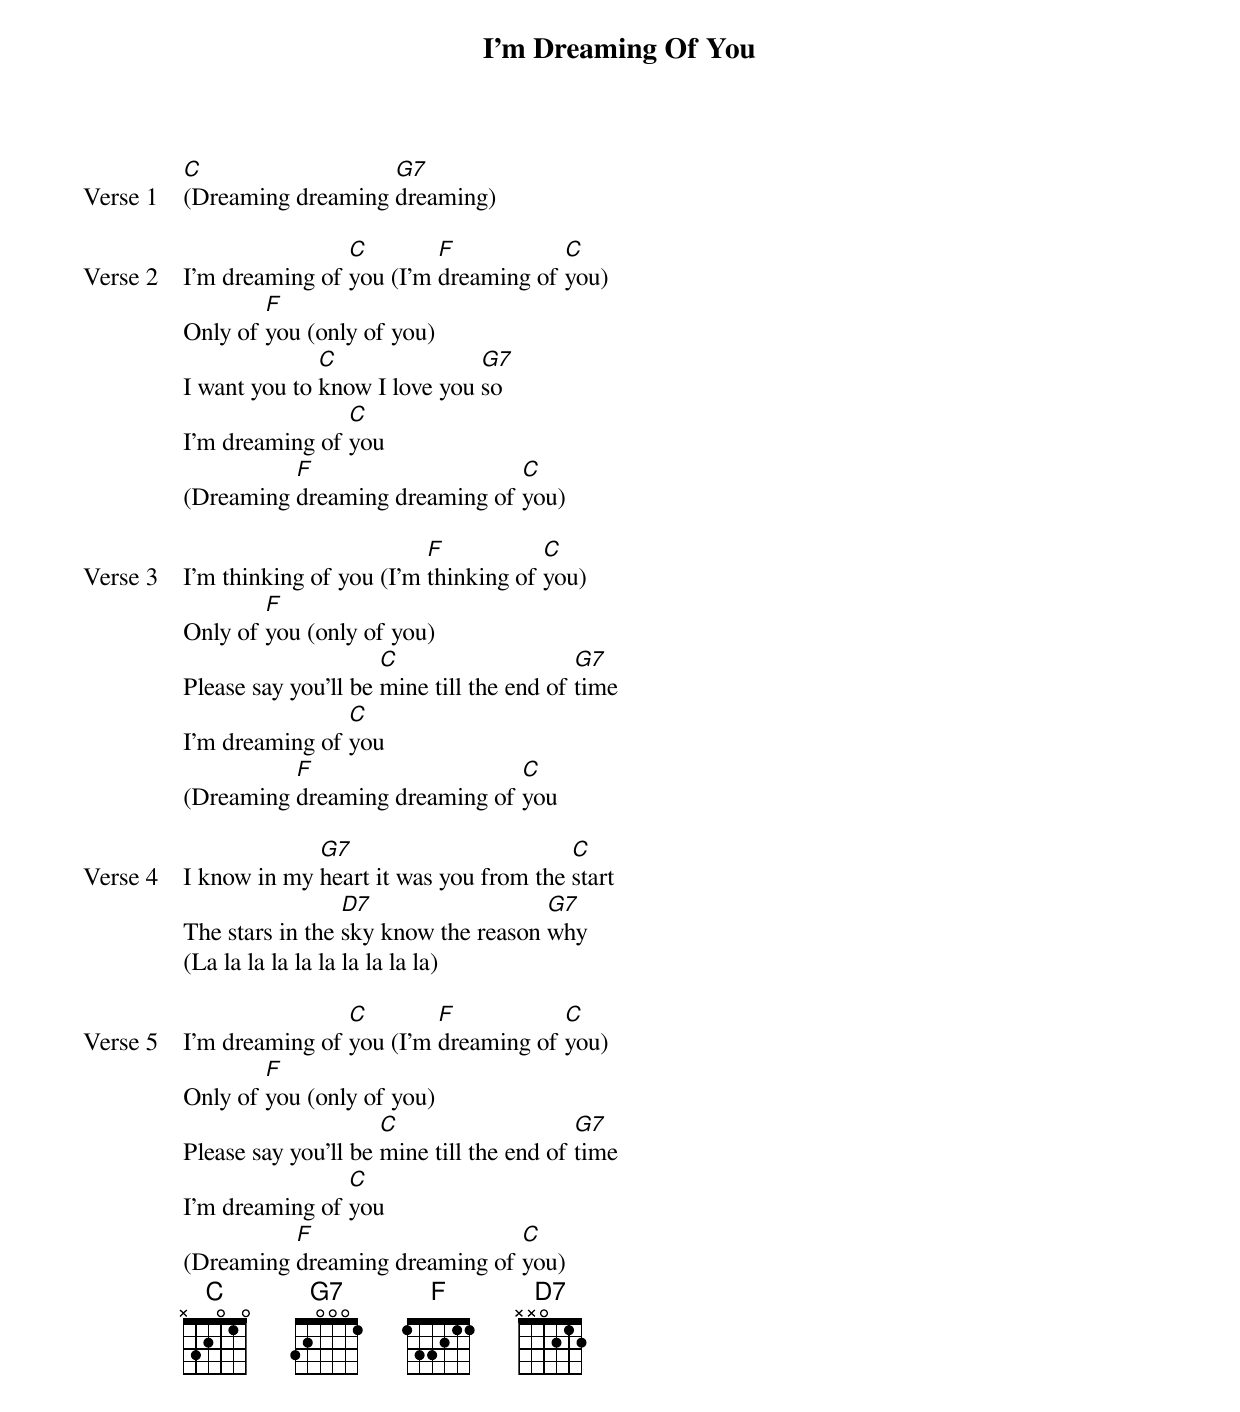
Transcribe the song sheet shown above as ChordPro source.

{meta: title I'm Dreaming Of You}
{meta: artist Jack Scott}
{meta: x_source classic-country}
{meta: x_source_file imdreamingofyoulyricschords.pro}
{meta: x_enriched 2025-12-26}

{start_of_verse: Verse 1}
[C](Dreaming dreaming [G7]dreaming)
{end_of_verse}

{start_of_verse: Verse 2}
I'm dreaming of [C]you (I'm [F]dreaming of [C]you)
Only of [F]you (only of you)
I want you to [C]know I love you [G7]so
I'm dreaming of [C]you
(Dreaming [F]dreaming dreaming of [C]you)
{end_of_verse}

{start_of_verse: Verse 3}
I'm thinking of you (I'm [F]thinking of [C]you)
Only of [F]you (only of you)
Please say you'll be [C]mine till the end of [G7]time
I'm dreaming of [C]you
(Dreaming [F]dreaming dreaming of [C]you
{end_of_verse}

{start_of_verse: Verse 4}
I know in my [G7]heart it was you from the [C]start
The stars in the [D7]sky know the reason [G7]why
(La la la la la la la la la la)
{end_of_verse}

{start_of_verse: Verse 5}
I'm dreaming of [C]you (I'm [F]dreaming of [C]you)
Only of [F]you (only of you)
Please say you'll be [C]mine till the end of [G7]time
I'm dreaming of [C]you
(Dreaming [F]dreaming dreaming of [C]you)
{end_of_verse}
